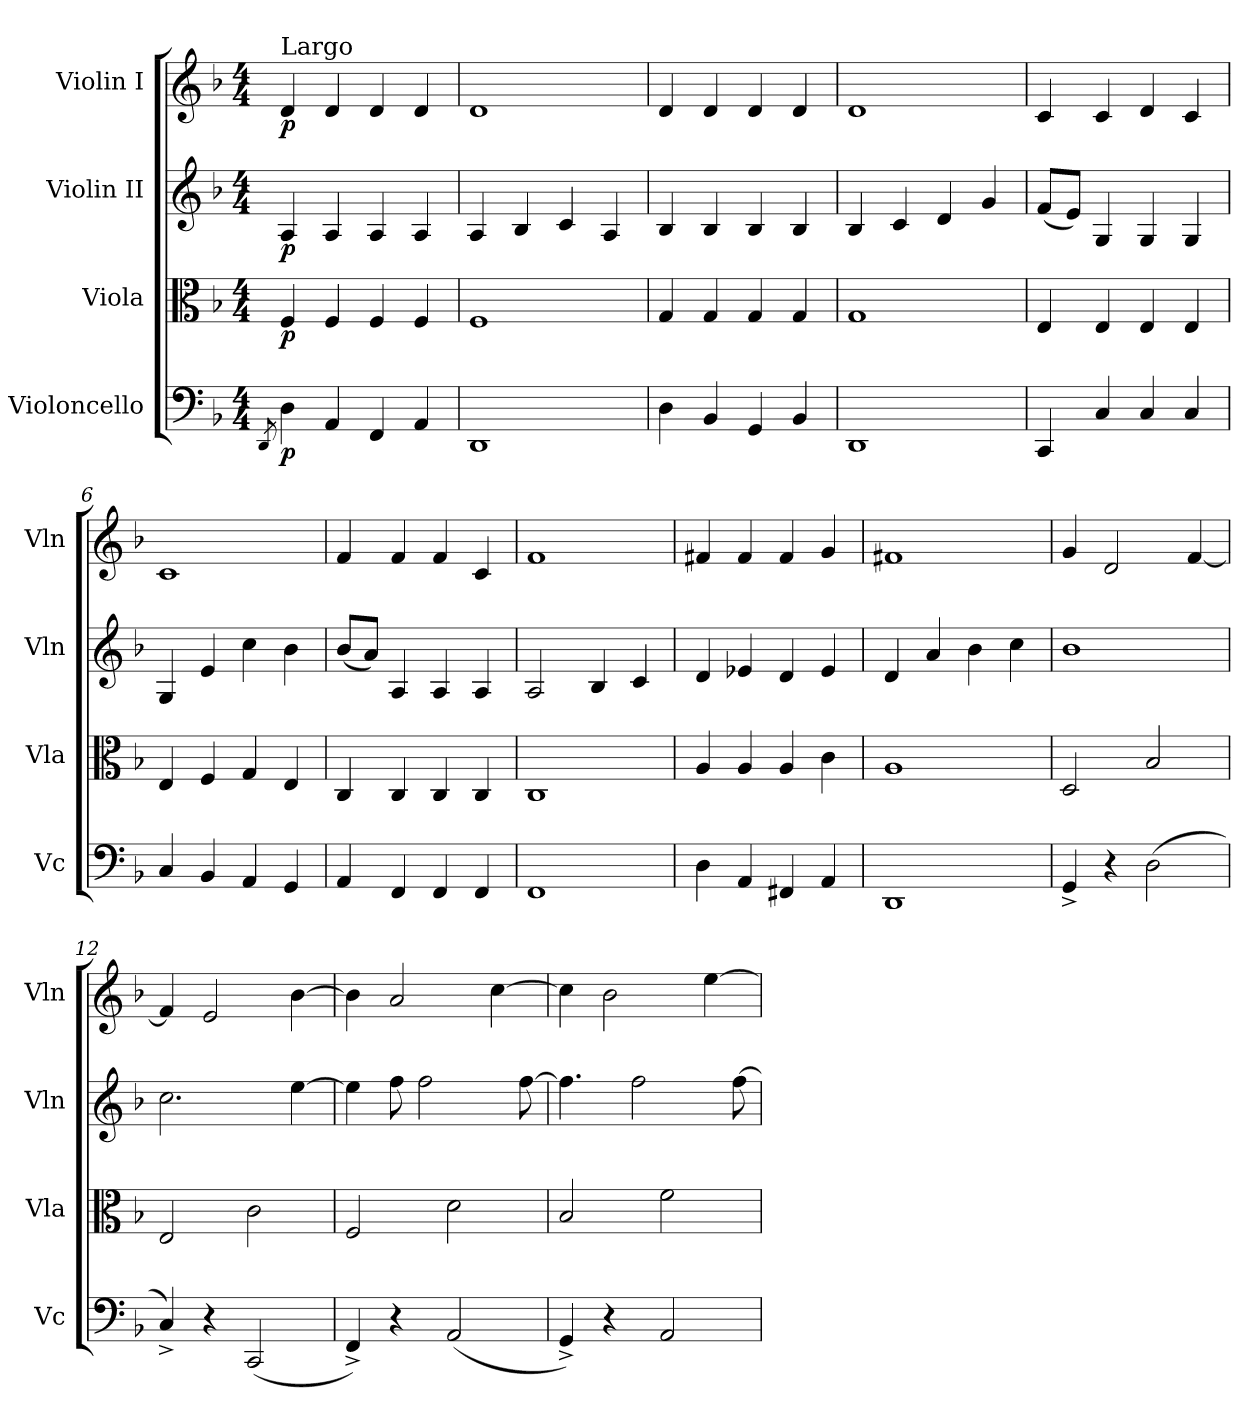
**kern	**dynam	**kern	**dynam	**kern	**dynam	**kern	**dynam
*part4	*part4	*part3	*part3	*part2	*part2	*part1	*part1
*staff4	*staff4	*staff3	*staff3	*staff2	*staff2	*staff1	*staff1
*I"Violoncello	*	*I"Viola	*	*I"Violin II	*	*I"Violin I	*
*I'Vc	*	*I'Vla	*	*I'Vln	*	*I'Vln	*
*clefF4	*	*clefC3	*	*clefG2	*	*clefG2	*
*k[b-]	*	*k[b-]	*	*k[b-]	*	*k[b-]	*
*M4/4	*	*M4/4	*	*M4/4	*	*M4/4	*
*MM50	*	*MM50	*	*MM50	*	*MM50	*
=1	=1	=1	=1	=1	=1	=1	=1
8qDD/	.	.	.	.	.	.	.
!	!	!	!	!	!	!LO:TX:a:t=Largo	!
!	!LO:DY:b	!	!LO:DY:b	!	!LO:DY:b	!	!LO:DY:b
4D\	p	4F/	p	4A/	p	4d/	p
4AA/	.	4F/	.	4A/	.	4d/	.
4FF/	.	4F/	.	4A/	.	4d/	.
4AA/	.	4F/	.	4A/	.	4d/	.
=2	=2	=2	=2	=2	=2	=2	=2
1DD	.	1F	.	4A/	.	1d	.
.	.	.	.	4B-/	.	.	.
.	.	.	.	4c/	.	.	.
.	.	.	.	4A/	.	.	.
=3	=3	=3	=3	=3	=3	=3	=3
4D\	.	4G/	.	4B-/	.	4d/	.
4BB-/	.	4G/	.	4B-/	.	4d/	.
4GG/	.	4G/	.	4B-/	.	4d/	.
4BB-/	.	4G/	.	4B-/	.	4d/	.
=4	=4	=4	=4	=4	=4	=4	=4
1DD	.	1G	.	4B-/	.	1d	.
.	.	.	.	4c/	.	.	.
.	.	.	.	4d/	.	.	.
.	.	.	.	4g/	.	.	.
=5	=5	=5	=5	=5	=5	=5	=5
4CC/	.	4E/	.	(8f/L	.	4c/	.
.	.	.	.	8e/J)	.	.	.
4C/	.	4E/	.	4G/	.	4c/	.
4C/	.	4E/	.	4G/	.	4d/	.
4C/	.	4E/	.	4G/	.	4c/	.
!!LO:LB:g=z
=6	=6	=6	=6	=6	=6	=6	=6
4C/	.	4E/	.	4G/	.	1c	.
4BB-/	.	4F/	.	4e/	.	.	.
4AA/	.	4G/	.	4cc\	.	.	.
4GG/	.	4E/	.	4b-\	.	.	.
=7	=7	=7	=7	=7	=7	=7	=7
4AA/	.	4C/	.	(8b-/L	.	4f/	.
.	.	.	.	8a/J)	.	.	.
4FF/	.	4C/	.	4A/	.	4f/	.
4FF/	.	4C/	.	4A/	.	4f/	.
4FF/	.	4C/	.	4A/	.	4c/	.
=8	=8	=8	=8	=8	=8	=8	=8
1FF	.	1C	.	2A/	.	1f	.
.	.	.	.	4B-/	.	.	.
.	.	.	.	4c/	.	.	.
=9	=9	=9	=9	=9	=9	=9	=9
4D\	.	4A/	.	4d/	.	4f#X/	.
4AA/	.	4A/	.	4e-X/	.	4f#/	.
4FF#X/	.	4A/	.	4d/	.	4f#/	.
4AA/	.	4c\	.	4e-/	.	4g/	.
=10	=10	=10	=10	=10	=10	=10	=10
1DD	.	1A	.	4d/	.	1f#X	.
.	.	.	.	4a/	.	.	.
.	.	.	.	4b-\	.	.	.
.	.	.	.	4cc\	.	.	.
=11	=11	=11	=11	=11	=11	=11	=11
4GG^/	.	2D/	.	1b-	.	4g/	.
4r	.	.	.	.	.	2d/	.
(2D\	.	2B-/	.	.	.	.	.
.	.	.	.	.	.	[4f/	.
!!LO:LB:g=z
=12	=12	=12	=12	=12	=12	=12	=12
4C^/)	.	2E/	.	2.cc\	.	4f/]	.
4r	.	.	.	.	.	2e/	.
(2CC/	.	2c\	.	.	.	.	.
.	.	.	.	[4ee\	.	[4b-\	.
=13	=13	=13	=13	=13	=13	=13	=13
4FF^/)	.	2F/	.	4ee\]	.	4b-\]	.
4r	.	.	.	8ff\	.	2a/	.
.	.	.	.	2ff\	.	.	.
(2AA/	.	2d\	.	.	.	.	.
.	.	.	.	.	.	[4cc\	.
.	.	.	.	[8ff\	.	.	.
=14	=14	=14	=14	=14	=14	=14	=14
4GG^/)	.	2B-/	.	4.ff\]	.	4cc\]	.
4r	.	.	.	.	.	2b-\	.
.	.	.	.	2ff\	.	.	.
2AA/	.	2f\	.	.	.	.	.
.	.	.	.	.	.	[4ee\	.
.	.	.	.	[8ff\	.	.	.
=	=	=	=	=	=	=	=
*-	*-	*-	*-	*-	*-	*-	*-
